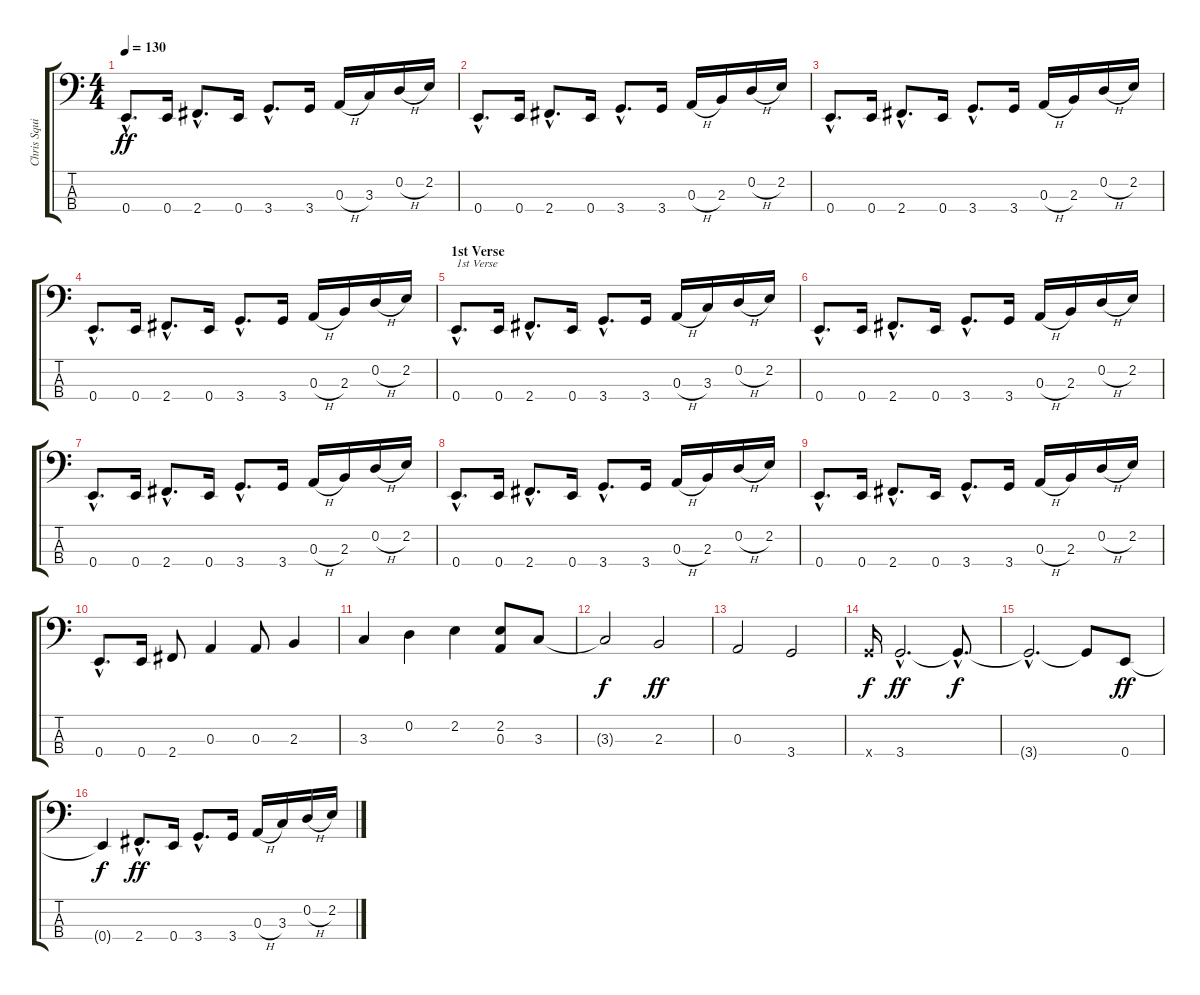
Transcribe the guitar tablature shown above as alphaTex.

\track ("Chris Squire" "Chris Squi") {instrument electricbasspick}
\staff {score tabs}
\tuning (G2 D2 A1 E1) {hide}
\ts (4 4)
\tempo 130
\clef f4
\ks c
0.4{hac}.8{d dy ff} 0.4.16 2.4{hac}.8{d} 0.4.16 3.4{hac}.8{d} 3.4.16 0.3{h}.16 3.3.16 0.2{h}.16 2.2.16 |
0.4{hac}.8{d} 0.4.16 2.4{hac}.8{d} 0.4.16 3.4{hac}.8{d} 3.4.16 0.3{h}.16 2.3.16 0.2{h}.16 2.2.16 |
0.4{hac}.8{d} 0.4.16 2.4{hac}.8{d} 0.4.16 3.4{hac}.8{d} 3.4.16 0.3{h}.16 2.3.16 0.2{h}.16 2.2.16 |
0.4{hac}.8{d} 0.4.16 2.4{hac}.8{d} 0.4.16 3.4{hac}.8{d} 3.4.16 0.3{h}.16 2.3.16 0.2{h}.16 2.2.16 |
\section ("" "1st Verse")
0.4{hac}.8{d txt "1st Verse"} 0.4.16 2.4{hac}.8{d} 0.4.16 3.4{hac}.8{d} 3.4.16 0.3{h}.16 3.3.16 0.2{h}.16 2.2.16 |
0.4{hac}.8{d} 0.4.16 2.4{hac}.8{d} 0.4.16 3.4{hac}.8{d} 3.4.16 0.3{h}.16 2.3.16 0.2{h}.16 2.2.16 |
0.4{hac}.8{d} 0.4.16 2.4{hac}.8{d} 0.4.16 3.4{hac}.8{d} 3.4.16 0.3{h}.16 2.3.16 0.2{h}.16 2.2.16 |
0.4{hac}.8{d} 0.4.16 2.4{hac}.8{d} 0.4.16 3.4{hac}.8{d} 3.4.16 0.3{h}.16 2.3.16 0.2{h}.16 2.2.16 |
0.4{hac}.8{d} 0.4.16 2.4{hac}.8{d} 0.4.16 3.4{hac}.8{d} 3.4.16 0.3{h}.16 2.3.16 0.2{h}.16 2.2.16 |
0.4{hac}.8{d} 0.4.16 2.4.8 0.3.4 0.3.8 2.3.4 |
3.3.4 0.2.4 2.2.4 (2.2 0.3).8 3.3.8 |
3.3{t}.2{dy f} 2.3.2{dy ff} |
0.3.2 3.4.2 |
3.4{x}.16{dy f} 3.4{hac}.2{d dy ff} 3.4{hac t}.8{d dy f} |
3.4{hac t}.2{d} 3.4{t}.8 0.4.8{dy ff} |
0.4{t}.4{dy f} 2.4{hac}.8{d dy ff} 0.4.16 3.4{hac}.8{d} 3.4.16 0.3{h}.16 3.3.16 0.2{h}.16 2.2.16
